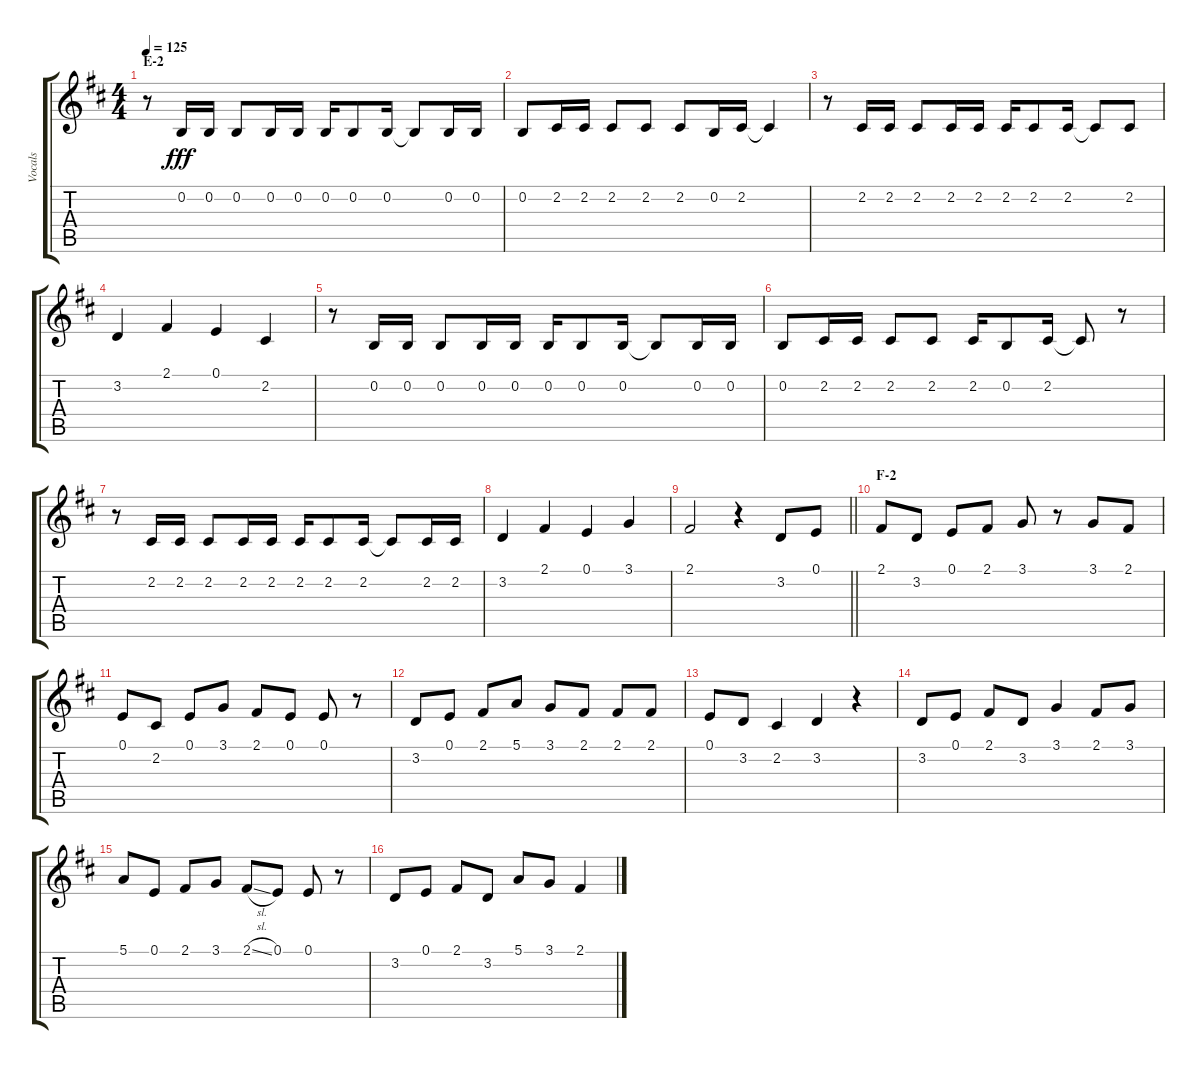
\track ("Vocals" "Vocals") {instrument voiceoohs}
\staff {score tabs}
\tuning (E4 B3 G3 D3 A2 E2) {hide}
\ts (4 4)
\section ("" "E-2")
\tempo 125
\clef g2
\ks d
r.8{dy fff} 0.2.16 0.2.16 0.2.8 0.2.16 0.2.16 0.2.16 0.2.8 0.2.16 0.2{t}.8 0.2.16 0.2.16 |
0.2.8 2.2.16 2.2.16 2.2.8 2.2.8 2.2.8 0.2.16 2.2.16 2.2{t}.4 |
r.8 2.2.16 2.2.16 2.2.8 2.2.16 2.2.16 2.2.16 2.2.8 2.2.16 2.2{t}.8 2.2.8 |
3.2.4 2.1.4 0.1.4 2.2.4 |
r.8 0.2.16 0.2.16 0.2.8 0.2.16 0.2.16 0.2.16 0.2.8 0.2.16 0.2{t}.8 0.2.16 0.2.16 |
0.2.8 2.2.16 2.2.16 2.2.8 2.2.8 2.2.16 0.2.8 2.2.16 2.2{t}.8 r.8 |
r.8 2.2.16 2.2.16 2.2.8 2.2.16 2.2.16 2.2.16 2.2.8 2.2.16 2.2{t}.8 2.2.16 2.2.16 |
3.2.4 2.1.4 0.1.4 3.1.4 |
\barLineRight lightlight
2.1.2 r.4 3.2.8 0.1.8 |
\section ("" "F-2")
2.1.8 3.2.8 0.1.8 2.1.8 3.1.8 r.8 3.1.8 2.1.8 |
0.1.8 2.2.8 0.1.8 3.1.8 2.1.8 0.1.8 0.1.8 r.8 |
3.2.8 0.1.8 2.1.8 5.1.8 3.1.8 2.1.8 2.1.8 2.1.8 |
0.1.8 3.2.8 2.2.4 3.2.4 r.4 |
3.2.8 0.1.8 2.1.8 3.2.8 3.1.4 2.1.8 3.1.8 |
5.1.8 0.1.8 2.1.8 3.1.8 2.1{sl}.8 0.1.8 0.1.8 r.8 |
3.2.8 0.1.8 2.1.8 3.2.8 5.1.8 3.1.8 2.1.4
